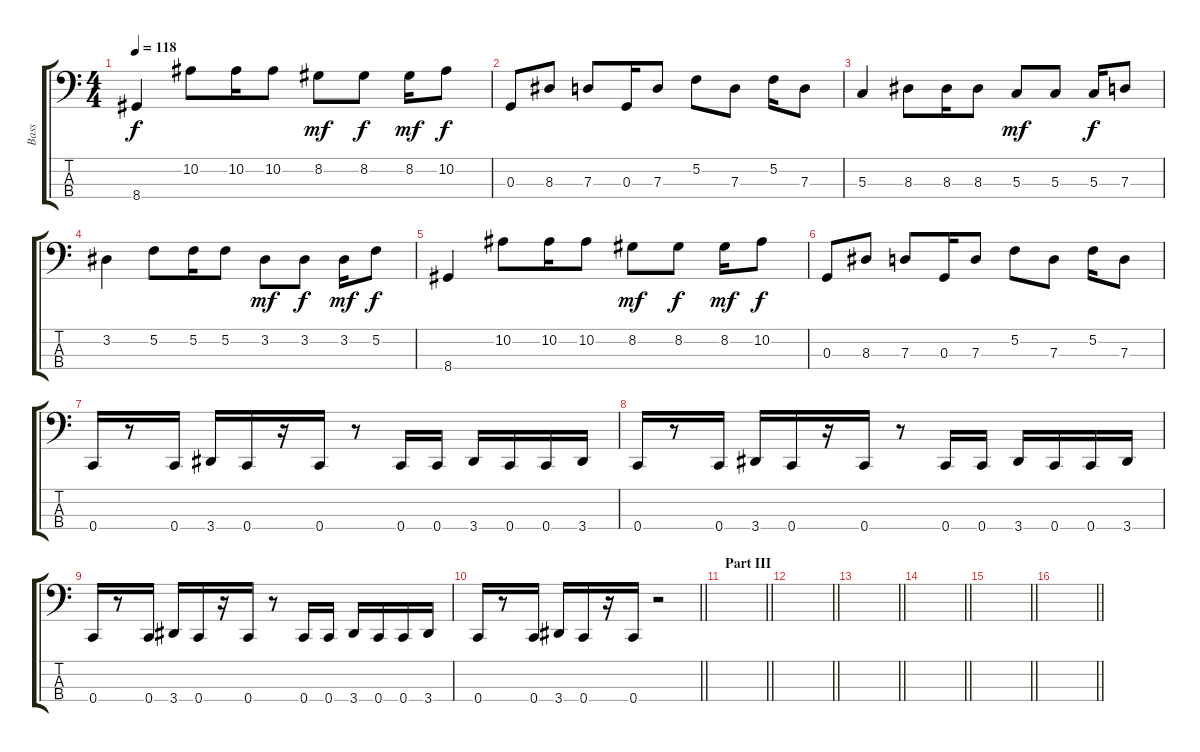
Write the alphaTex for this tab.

\track ("Bass" "Bass") {instrument electricbassfinger}
\staff {score tabs}
\tuning (F2 C2 G1 C1) {hide}
\ts (4 4)
\tempo 118
\clef f4
\ks c
8.4.4{dy f} 10.2.8 10.2.16 10.2.8 8.2.8{dy mf} 8.2.8{dy f} 8.2.16{dy mf} 10.2.8{dy f} |
0.3.8 8.3.8 7.3.8 0.3.16 7.3.8 5.2.8 7.3.8 5.2.16 7.3.8 |
5.3.4 8.3.8 8.3.16 8.3.8 5.3.8{dy mf} 5.3.8 5.3.16{dy f} 7.3.8 |
3.2.4 5.2.8 5.2.16 5.2.8 3.2.8{dy mf} 3.2.8{dy f} 3.2.16{dy mf} 5.2.8{dy f} |
8.4.4 10.2.8 10.2.16 10.2.8 8.2.8{dy mf} 8.2.8{dy f} 8.2.16{dy mf} 10.2.8{dy f} |
0.3.8 8.3.8 7.3.8 0.3.16 7.3.8 5.2.8 7.3.8 5.2.16 7.3.8 |
0.4.16 r.8 0.4.16 3.4.16 0.4.16 r.16 0.4.16 r.8 0.4.16 0.4.16 3.4.16 0.4.16 0.4.16 3.4.16 |
0.4.16 r.8 0.4.16 3.4.16 0.4.16 r.16 0.4.16 r.8 0.4.16 0.4.16 3.4.16 0.4.16 0.4.16 3.4.16 |
0.4.16 r.8 0.4.16 3.4.16 0.4.16 r.16 0.4.16 r.8 0.4.16 0.4.16 3.4.16 0.4.16 0.4.16 3.4.16 |
\barLineRight lightlight
0.4.16 r.8 0.4.16 3.4.16 0.4.16 r.16 0.4.16 r.2 |
\section ("" "Part III")
\barLineRight lightlight
|
\barLineRight lightlight
|
\barLineRight lightlight
|
\barLineRight lightlight
|
\barLineRight lightlight
|
\barLineRight lightlight
